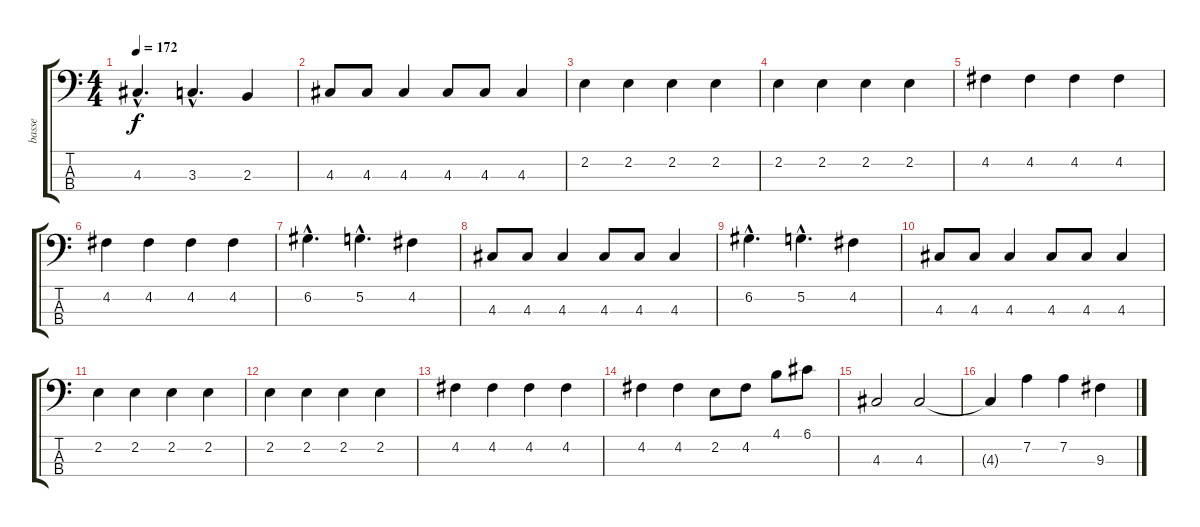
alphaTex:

\track ("basse" "basse") {instrument electricbassfinger}
\staff {score tabs}
\tuning (G2 D2 A1 E1) {hide}
\ts (4 4)
\tempo 172
\clef f4
\ks c
4.3{hac}.4{d dy f} 3.3{hac}.4{d} 2.3.4 |
4.3.8 4.3.8 4.3.4 4.3.8 4.3.8 4.3.4 |
2.2.4 2.2.4 2.2.4 2.2.4 |
2.2.4 2.2.4 2.2.4 2.2.4 |
4.2.4 4.2.4 4.2.4 4.2.4 |
4.2.4 4.2.4 4.2.4 4.2.4 |
6.2{hac}.4{d} 5.2{hac}.4{d} 4.2.4 |
4.3.8 4.3.8 4.3.4 4.3.8 4.3.8 4.3.4 |
6.2{hac}.4{d} 5.2{hac}.4{d} 4.2.4 |
4.3.8 4.3.8 4.3.4 4.3.8 4.3.8 4.3.4 |
2.2.4 2.2.4 2.2.4 2.2.4 |
2.2.4 2.2.4 2.2.4 2.2.4 |
4.2.4 4.2.4 4.2.4 4.2.4 |
4.2.4 4.2.4 2.2.8 4.2.8 4.1.8 6.1.8 |
4.3.2 4.3.2 |
4.3{t}.4 7.2.4 7.2.4 9.3.4
